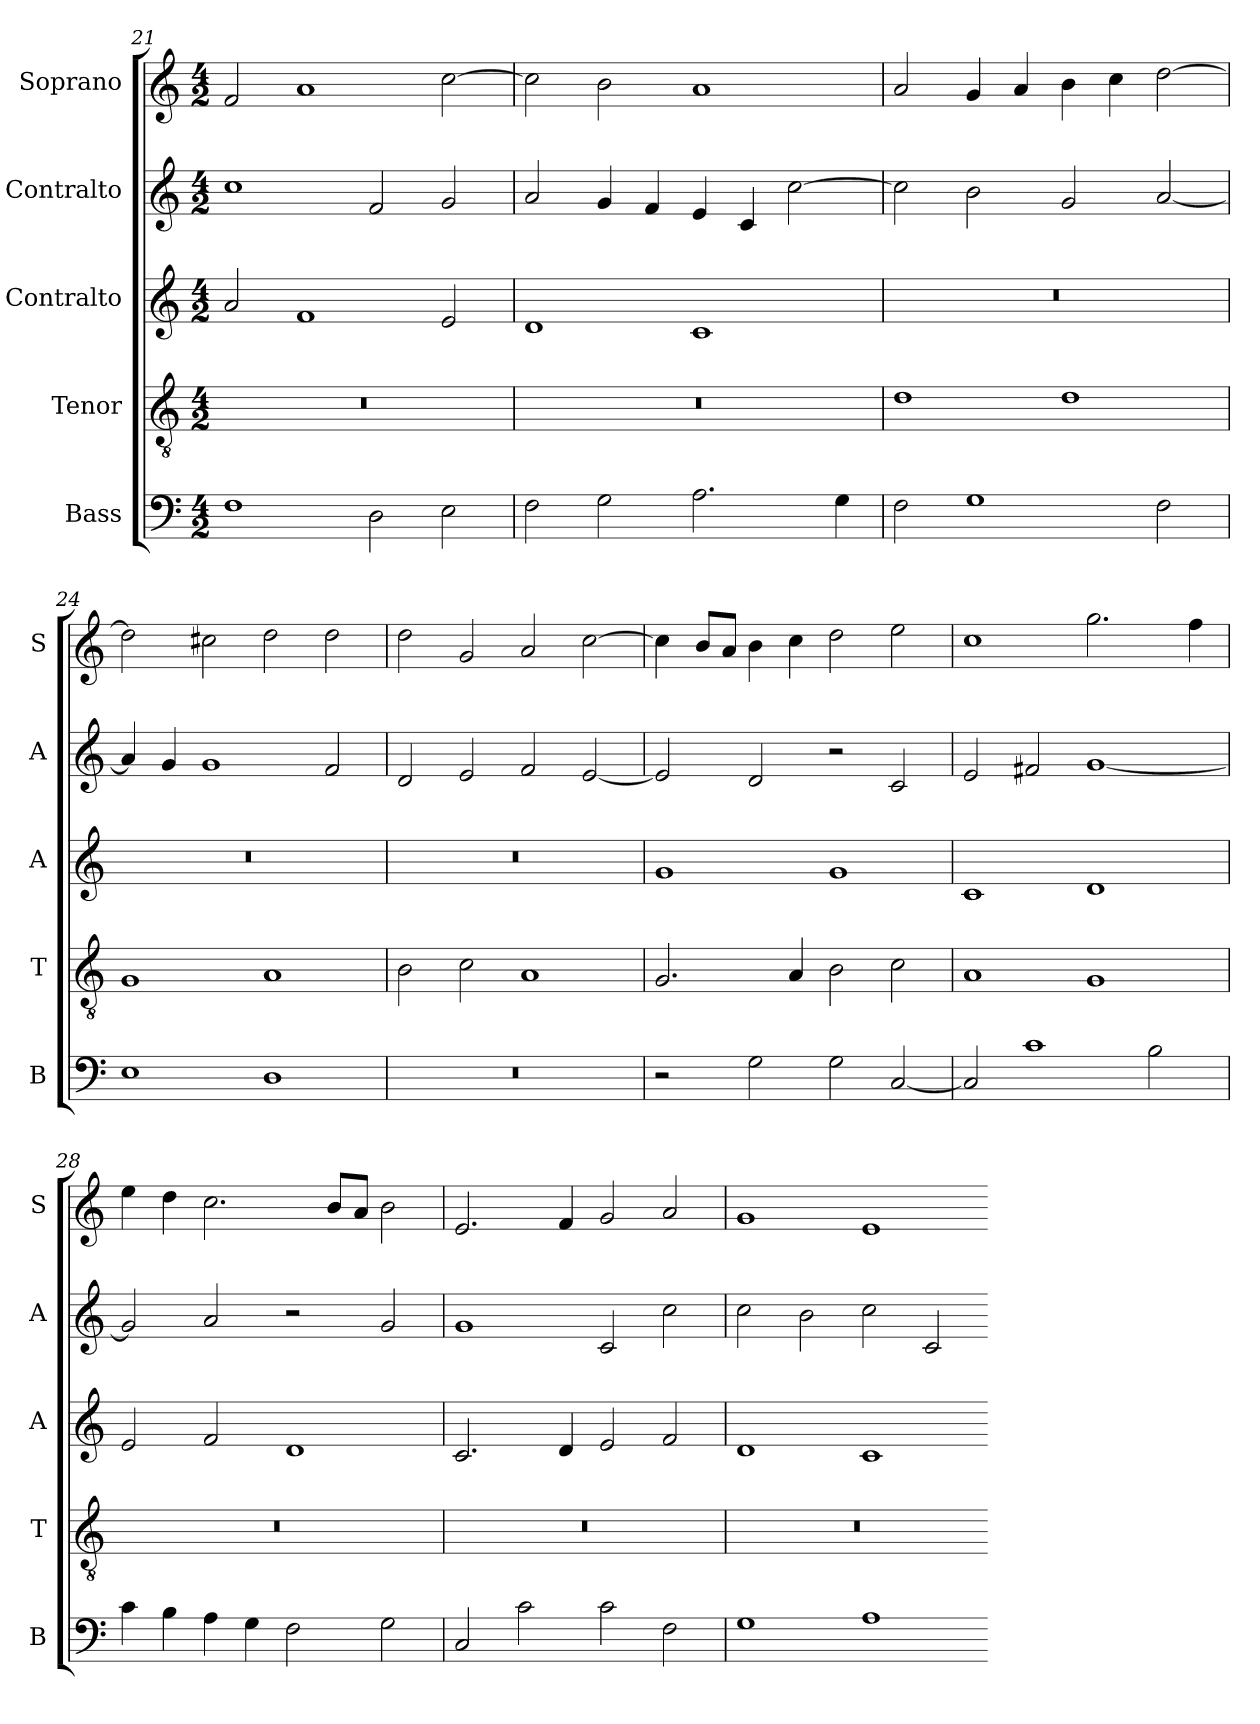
**kern	**kern	**kern	**kern	**kern
*part5	*part4	*part3	*part2	*part1
*staff5	*staff4	*staff3	*staff2	*staff1
*I"Bass	*I"Tenor	*I"Contralto	*I"Contralto	*I"Soprano
*I'B	*I'T	*I'A	*I'A	*I'S
*clefF4	*clefGv2	*clefG2	*clefG2	*clefG2
*k[]	*k[]	*k[]	*k[]	*k[]
*G:mix	*G:mix	*G:mix	*G:mix	*G:mix
*M4/2	*M4/2	*M4/2	*M4/2	*M4/2
=21	=21	=21	=21	=21
1F	0r	2a	1cc	2f
.	.	1f	.	1a
2D	.	.	2f	.
2E	.	2e	2g	[2cc
=22	=22	=22	=22	=22
2F	0r	1d	2a	2cc]
2G	.	.	4g	2b
.	.	.	4f	.
2.A	.	1c	4e	1a
.	.	.	4c	.
.	.	.	[2cc	.
4G	.	.	.	.
=23	=23	=23	=23	=23
2F	1d	0r	2cc]	2a
1G	.	.	2b	4g
.	.	.	.	4a
.	1d	.	2g	4b
.	.	.	.	4cc
2F	.	.	[2a	[2dd
=24	=24	=24	=24	=24
1E	1G	0r	4a]	2dd]
.	.	.	4g	.
.	.	.	1g	2cc#X
1D	1A	.	.	2dd
.	.	.	2f	2dd
=25	=25	=25	=25	=25
0r	2B	0r	2d	2dd
.	2c	.	2e	2g
.	1A	.	2f	2a
.	.	.	[2e	[2cc
=26	=26	=26	=26	=26
2r	2.G	1g	2e]	4cc]
.	.	.	.	8b/L
.	.	.	.	8a/J
2G	.	.	2d	4b
.	4A	.	.	4cc
2G	2B	1g	2r	2dd
[2C	2c	.	2c	2ee
=27	=27	=27	=27	=27
2C]	1A	1c	2e	1cc
1c	.	.	2f#X	.
.	1G	1d	[1g	2.gg
2B	.	.	.	.
.	.	.	.	4ff
=28	=28	=28	=28	=28
4c	0r	2e	2g]	4ee
4B	.	.	.	4dd
4A	.	2f	2a	2.cc
4G	.	.	.	.
2F	.	1d	2r	.
.	.	.	.	8b/L
.	.	.	.	8a/J
2G	.	.	2g	2b
=29	=29	=29	=29	=29
2C	0r	2.c	1g	2.e
2c	.	.	.	.
.	.	4d	.	4f
2c	.	2e	2c	2g
2F	.	2f	2cc	2a
=30	=30	=30	=30	=30
1G	0r	1d	2cc	1g
.	.	.	2b	.
1A	.	1c	2cc	1e
.	.	.	2c	.
=-	=-	=-	=-	=-
*-	*-	*-	*-	*-
